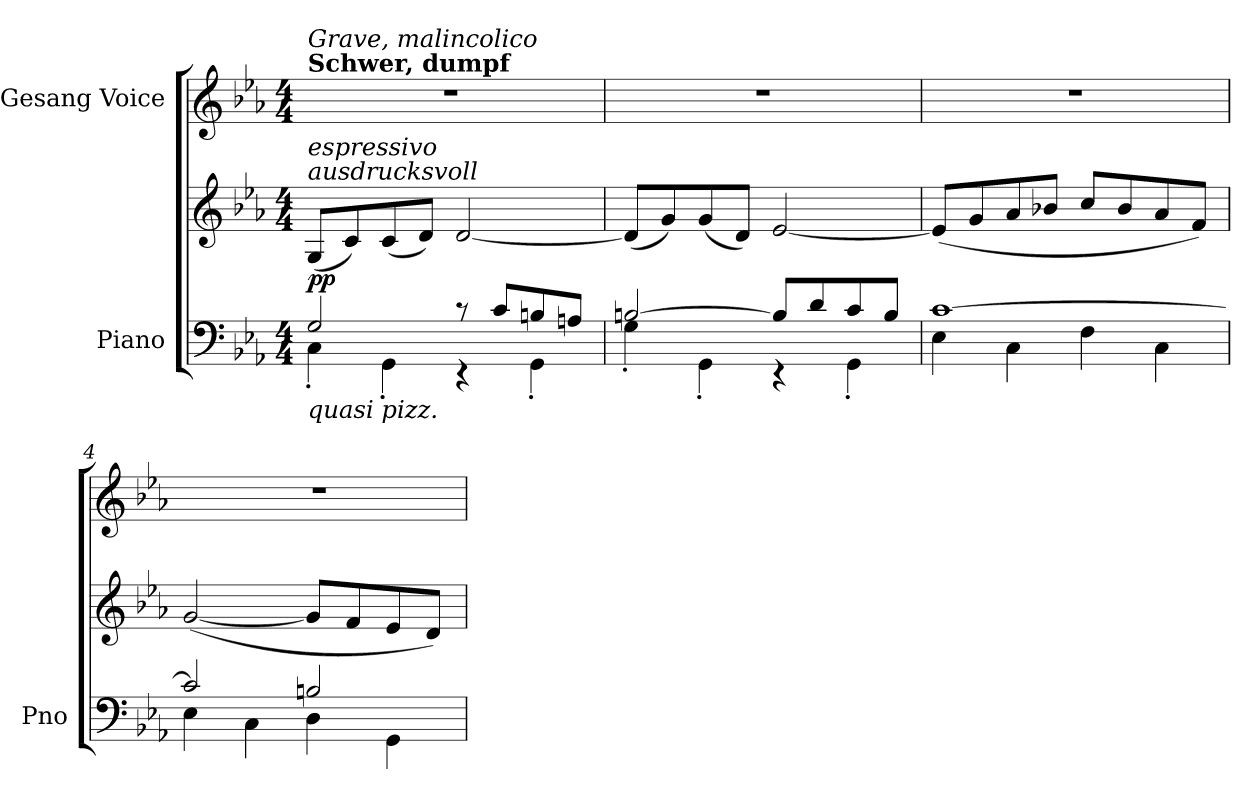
**kern	**kern	**dynam	**kern
*part2	*part2	*part2	*part1
*staff3	*staff2	*staff2/3	*staff1
*I"Piano	*	*	*I"Gesang Voice
*I'Pno	*	*	*
*clefF4	*clefG2	*	*clefG2
*k[b-e-a-]	*k[b-e-a-]	*	*k[b-e-a-]
*M4/4	*M4/4	*	*M4/4
*MM52	*MM52	*	*MM52
=1	=1	=1	=1
*^	*	*	*
!	!	!	!	!LO:TX:B:t=Schwer, dumpf
!	!	!	!	!LO:TX:a:i:t=Grave, malincolico
!	!	!LO:TX:a:i:t=ausdrucksvoll	!	!
!	!	!LO:TX:a:i:t=espressivo	!	!
!LO:TX:b:i:t=quasi pizz.	!	!	!	!
!	!	!	!LO:DY:a=2	!
2G/	4C'\	(<8G/L	pp	1r
.	.	8c/)	.	.
.	4GG'\	(<8c/	.	.
.	.	8d/J)	.	.
8r	4r	[2d/	.	.
8c/L	.	.	.	.
8Bn/	4GG'\	.	.	.
8An/J	.	.	.	.
=2	=2	=2	=2	=2
[2Bn/	4G'\	(<8d/L]	.	1r
.	.	8g/)	.	.
.	4GG'\	(<8g/	.	.
.	.	8d/J)	.	.
8B/L]	4r	[2e-/	.	.
8d/	.	.	.	.
8c/	4GG'\	.	.	.
8B/J	.	.	.	.
=3	=3	=3	=3	=3
[1c	4E-\	(<8e-/L]	.	1r
.	.	8g/	.	.
.	4C\	8a-/	.	.
.	.	8b-X/J	.	.
.	4F\	8cc/L	.	.
.	.	8b-/	.	.
.	4C\	8a-/	.	.
.	.	8f/J)	.	.
!!LO:LB:g=z
=4	=4	=4	=4	=4
2c/]	4E-\	(<[2g/	.	1r
.	4C\	.	.	.
2Bn/	4D\	8g/L]	.	.
.	.	8f/	.	.
.	4GG\	8e-/	.	.
.	.	8d/J)	.	.
*v	*v	*	*	*
=	=	=	=
*-	*-	*-	*-
